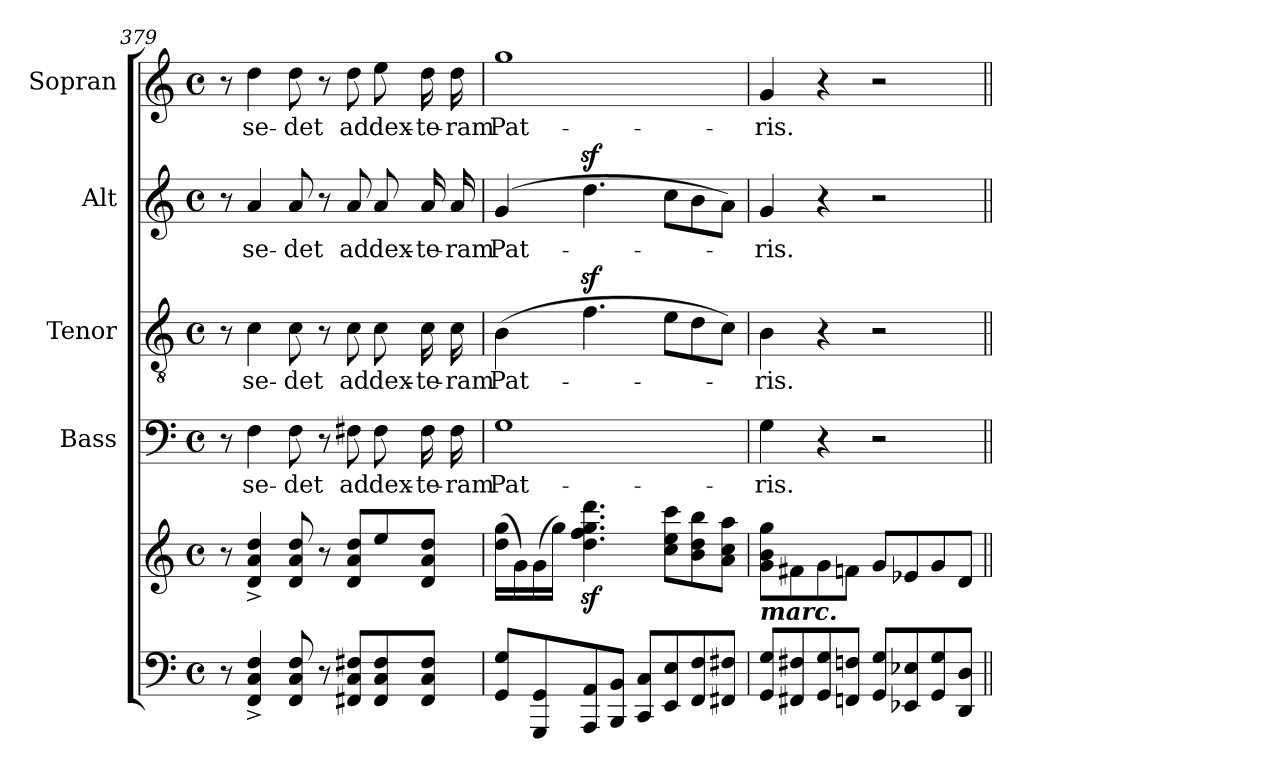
**kern	**kern	**kern	**text	**kern	**text	**kern	**text	**kern	**text
*part5	*part5	*part4	*part4	*part3	*part3	*part2	*part2	*part1	*part1
*staff6	*staff5	*staff4	*staff4	*staff3	*staff3	*staff2	*staff2	*staff1	*staff1
*	*	*I"Bass	*	*I"Tenor	*	*I"Alt	*	*I"Sopran	*
*	*	*I'B.	*	*I'T.	*	*I'A.	*	*I'S.	*
*clefF4	*clefG2	*clefF4	*	*clefGv2	*	*clefG2	*	*clefG2	*
*k[]	*k[]	*k[]	*	*k[]	*	*k[]	*	*k[]	*
*C:	*C:	*C:	*	*C:	*	*C:	*	*C:	*
*M4/4	*M4/4	*M4/4	*	*M4/4	*	*M4/4	*	*M4/4	*
*met(c)	*met(c)	*met(c)	*	*met(c)	*	*met(c)	*	*met(c)	*
=379	=379	=379	=379	=379	=379	=379	=379	=379	=379
8r	8r	8r	.	8r	.	8r	.	8r	.
!	!	!	!LO:LY:b	!	!LO:LY:b	!	!LO:LY:b	!	!LO:LY:b
4FF/^< 4C/^< 4F/^<	4d/^< 4a/^< 4dd/^<	4F\	se-	4c\	se-	4a/	se-	4dd\	se-
!	!	!	!LO:LY:b	!	!LO:LY:b	!	!LO:LY:b	!	!LO:LY:b
8FF/ 8C/ 8F/	8d/ 8a/ 8dd/	8F\	-det	8c\	-det	8a/	-det	8dd\	-det
8r	8r	8r	.	8r	.	8r	.	8r	.
!	!	!	!LO:LY:b	!	!LO:LY:b	!	!LO:LY:b	!	!LO:LY:b
8FF#X/ 8C/ 8F#X/L	8d/ 8a/ 8dd/L	8F#X\	ad	8c\	ad	8a/	ad	8dd\	ad
!	!	!	!LO:LY:b	!	!LO:LY:b	!	!LO:LY:b	!	!LO:LY:b
8FF#/ 8C/ 8F#/	8ee/	8F#\	dex-	8c\	dex-	8a/	dex-	8ee\	dex-
!	!	!	!LO:LY:b	!	!LO:LY:b	!	!LO:LY:b	!	!LO:LY:b
8FF#/ 8C/ 8F#/J	8d/ 8a/ 8dd/J	16F#\	-te-	16c\	-te-	16a/	-te-	16dd\	-te-
!	!	!	!LO:LY:b	!	!LO:LY:b	!	!LO:LY:b	!	!LO:LY:b
.	.	16F#\	-ram	16c\	-ram	16a/	-ram	16dd\	-ram
!!LO:PB:g=z
=380	=380	=380	=380	=380	=380	=380	=380	=380	=380
!	!	!	!LO:LY:b	!	!LO:LY:b	!	!LO:LY:b	!	!LO:LY:b
8GG/ 8G/L	(>16dd\ 16gg\LL	1G	Pat-	(>4B\	Pat-	(4g/	Pat-	1gg	Pat-
.	16g\)	.	.	.	.	.	.	.	.
8GGG/ 8GG/	(>16g\	.	.	.	.	.	.	.	.
.	16gg\JJ)	.	.	.	.	.	.	.	.
8AAA/ 8AA/	4.dd\z< 4.ff\z< 4.gg\z< 4.ddd\z<	.	.	4.fz>\	.	4.ddz>\	.	.	.
8BBB/ 8BB/J	.	.	.	.	.	.	.	.	.
8CC/ 8C/L	.	.	.	.	.	.	.	.	.
8EE/ 8E/	8cc\ 8ee\ 8ccc\L	.	.	8e\L	.	8cc\L	.	.	.
8FF/ 8F/	8b\ 8dd\ 8bb\	.	.	8d\	.	8b\	.	.	.
8FF#X/ 8F#X/J	8a\ 8cc\ 8aa\J	.	.	8c\J)	.	8a\J)	.	.	.
=381	=381	=381	=381	=381	=381	=381	=381	=381	=381
!	!LO:TX:b:Bi:t=marc.	!	!	!	!	!	!	!	!
!	!	!	!LO:LY:b	!	!LO:LY:b	!	!LO:LY:b	!	!LO:LY:b
8GG/ 8G/L	8g\ 8b\ 8gg\L	4G\	-ris.	4B\	-ris.	4g/	-ris.	4g/	-ris.
8FF#X/ 8F#X/	8f#X\	.	.	.	.	.	.	.	.
8GG/ 8G/	8g\	4r	.	4r	.	4r	.	4r	.
8FFn/ 8Fn/J	8fn\J	.	.	.	.	.	.	.	.
8GG/ 8G/L	8g/L	2r	.	2r	.	2r	.	2r	.
8EE-X/ 8E-X/	8e-X/	.	.	.	.	.	.	.	.
8GG/ 8G/	8g/	.	.	.	.	.	.	.	.
8DD/ 8D/J	8d/J	.	.	.	.	.	.	.	.
=||	=||	=||	=||	=||	=||	=||	=||	=||	=||
*-	*-	*-	*-	*-	*-	*-	*-	*-	*-
